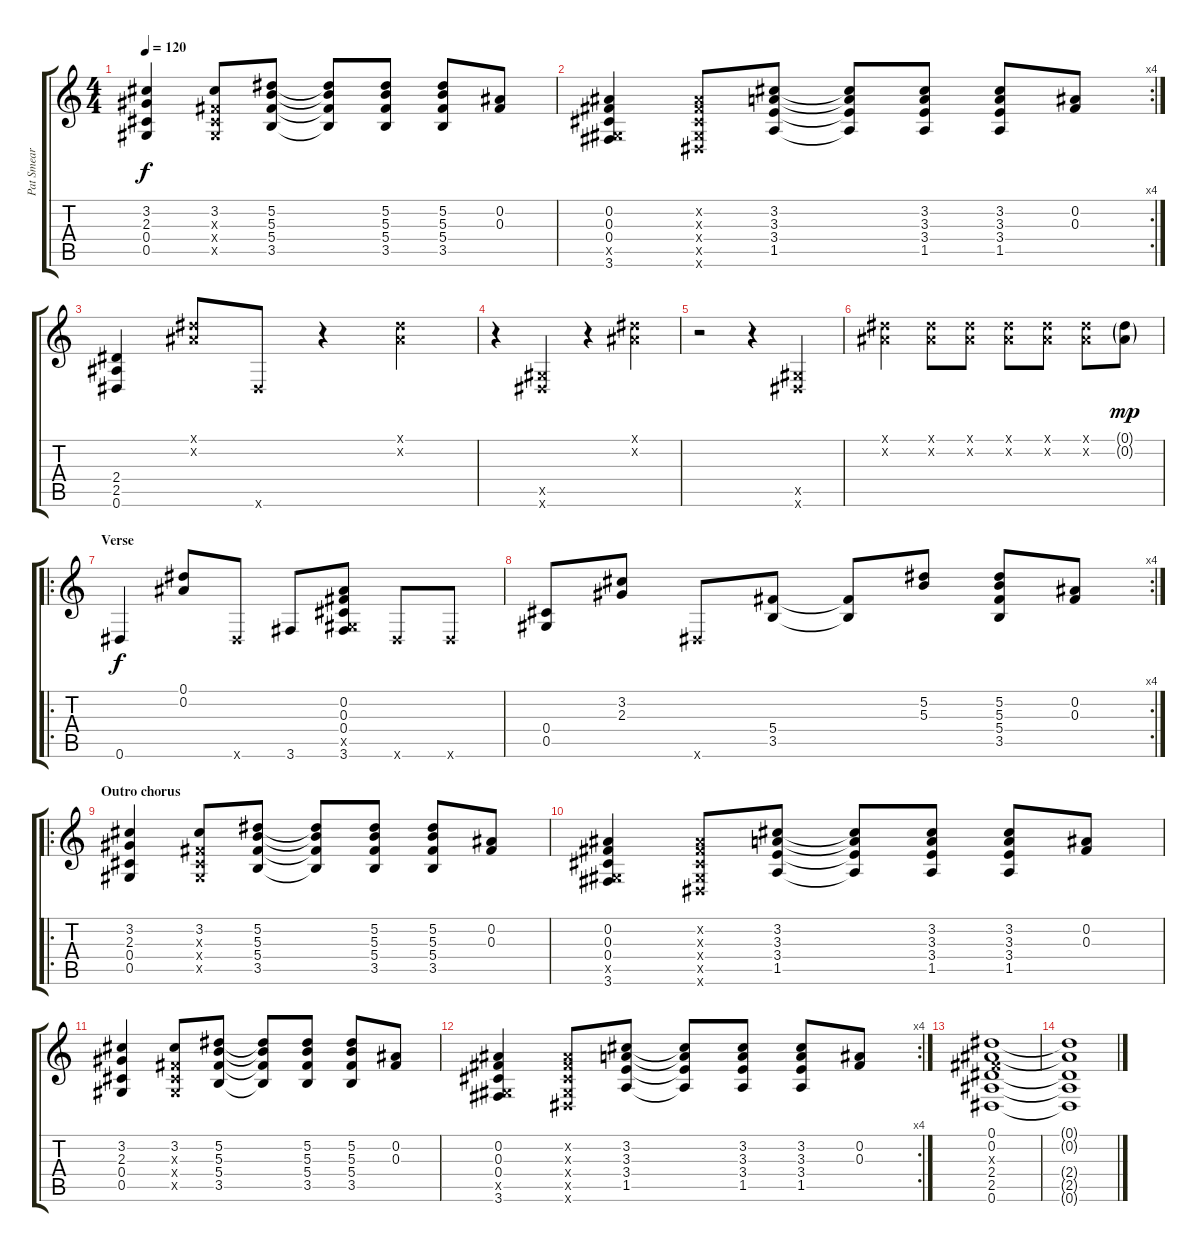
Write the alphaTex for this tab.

\track ("Pat Smear" "Pat Smear") {instrument acousticguitarsteel}
\staff {score tabs}
\tuning (Eb4 Bb3 Gb3 Db3 Ab2 Eb2) {hide}
\ts (4 4)
\tempo 120
\clef g2
\ks c
(3.2 2.3 0.4 0.5).4{dy f} (3.2 0.3{x} 0.4{x} 0.5{x}).8 (5.2 5.3 5.4 3.5).8 (5.2{t} 5.3{t} 5.4{t} 3.5{t}).8 (5.2 5.3 5.4 3.5).8 (5.2 5.3 5.4 3.5).8 (0.2 0.3).8 |
\rc 4
(0.2 0.3 0.4 0.5{x} 3.6).4 (0.2{x} 0.3{x} 0.4{x} 0.5{x} 0.6{x}).8 (3.2 3.3 3.4 1.5).8 (3.2{t} 3.3{t} 3.4{t} 1.5{t}).8 (3.2 3.3 3.4 1.5).8 (3.2 3.3 3.4 1.5).8 (0.2 0.3).8 |
(2.4 2.5 0.6).4 (0.1{x} 0.2{x}).8 0.6{x}.8 r.4 (0.1{x} 0.2{x}).4 |
r.4 (0.5{x} 0.6{x}).4 r.4 (0.1{x} 0.2{x}).4 |
r.2 r.4 (0.5{x} 0.6{x}).4 |
(0.1{x} 0.2{x}).4 (0.1{x} 0.2{x}).8 (0.1{x} 0.2{x}).8 (0.1{x} 0.2{x}).8 (0.1{x} 0.2{x}).8 (0.1{x} 0.2{x}).8 (0.1{g} 0.2{g}).8{dy mp} |
\ro
\section ("" "Verse")
0.6.4{dy f} (0.1 0.2).8 0.6{x}.8 3.6.8 (0.2 0.3 0.4 0.5{x} 3.6).8 0.6{x}.8 0.6{x}.8 |
\rc 4
(0.4 0.5).8 (3.2 2.3).8 0.6{x}.8 (5.4 3.5).8 (5.4{t} 3.5{t}).8 (5.2 5.3).8 (5.2 5.3 5.4 3.5).8 (0.2 0.3).8 |
\ro
\section ("" "Outro chorus")
(3.2 2.3 0.4 0.5).4 (3.2 0.3{x} 0.4{x} 0.5{x}).8 (5.2 5.3 5.4 3.5).8 (5.2{t} 5.3{t} 5.4{t} 3.5{t}).8 (5.2 5.3 5.4 3.5).8 (5.2 5.3 5.4 3.5).8 (0.2 0.3).8 |
(0.2 0.3 0.4 0.5{x} 3.6).4 (0.2{x} 0.3{x} 0.4{x} 0.5{x} 0.6{x}).8 (3.2 3.3 3.4 1.5).8 (3.2{t} 3.3{t} 3.4{t} 1.5{t}).8 (3.2 3.3 3.4 1.5).8 (3.2 3.3 3.4 1.5).8 (0.2 0.3).8 |
(3.2 2.3 0.4 0.5).4 (3.2 0.3{x} 0.4{x} 0.5{x}).8 (5.2 5.3 5.4 3.5).8 (5.2{t} 5.3{t} 5.4{t} 3.5{t}).8 (5.2 5.3 5.4 3.5).8 (5.2 5.3 5.4 3.5).8 (0.2 0.3).8 |
\rc 4
(0.2 0.3 0.4 0.5{x} 3.6).4 (0.2{x} 0.3{x} 0.4{x} 0.5{x} 0.6{x}).8 (3.2 3.3 3.4 1.5).8 (3.2{t} 3.3{t} 3.4{t} 1.5{t}).8 (3.2 3.3 3.4 1.5).8 (3.2 3.3 3.4 1.5).8 (0.2 0.3).8 |
(0.1 0.2 0.3{x} 2.4 2.5 0.6).1 |
(0.1{t} 0.2{t} 2.4{t} 2.5{t} 0.6{t}).1
